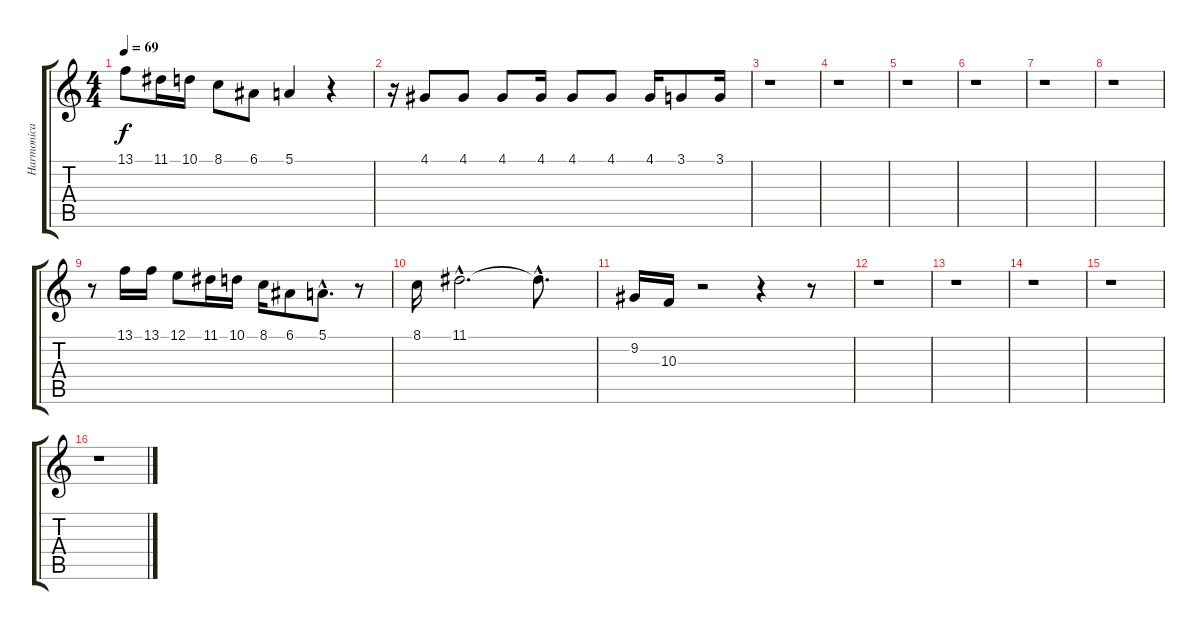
\track ("Harmonica" "Harmonica") {instrument harmonica}
\staff {score tabs}
\tuning (E4 B3 G3 D3 A2 E2) {hide}
\ts (4 4)
\tempo 69
\clef g2
\ks c
13.1.8{dy f} 11.1.16 10.1.16 8.1.8 6.1.8 5.1.4 r.4 |
r.16 4.1.8 4.1.8 4.1.8 4.1.16 4.1.8 4.1.8 4.1.16 3.1.8 3.1.16 |
r.1 |
r.1 |
r.1 |
r.1 |
r.1 |
r.1 |
r.8 13.1.16 13.1.16 12.1.8 11.1.16 10.1.16 8.1.16 6.1.8 5.1{hac}.8{d} r.8 |
8.1.16 11.1{hac}.2{d} 11.1{hac t}.8{d} |
9.2.16 10.3.16 r.2 r.4 r.8 |
r.1 |
r.1 |
r.1 |
r.1 |
r.1
